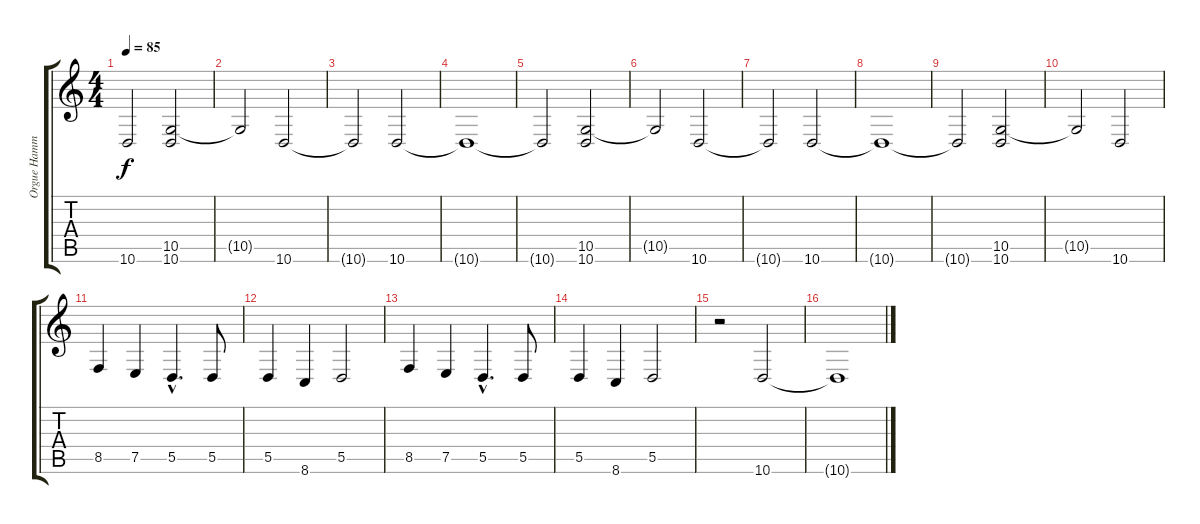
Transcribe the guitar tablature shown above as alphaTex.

\track ("Orgue Hammond Fa" "Orgue Hamm") {instrument rockorgan}
\staff {score tabs}
\tuning (E4 B3 G3 D3 A2 E2) {hide}
\ts (4 4)
\tempo 85
\clef g2
\ks c
10.6{t}.2{dy f} (10.5 10.6).2 |
10.5{t}.2 10.6.2 |
10.6{t}.2 10.6.2 |
10.6{t}.1 |
10.6{t}.2 (10.5 10.6).2 |
10.5{t}.2 10.6.2 |
10.6{t}.2 10.6.2 |
10.6{t}.1 |
10.6{t}.2 (10.5 10.6).2 |
10.5{t}.2 10.6.2 |
8.5.4 7.5.4 5.5{hac}.4{d} 5.5.8 |
5.5.4 8.6.4 5.5.2 |
8.5.4 7.5.4 5.5{hac}.4{d} 5.5.8 |
5.5.4 8.6.4 5.5.2 |
r.2 10.6.2 |
10.6{t}.1
